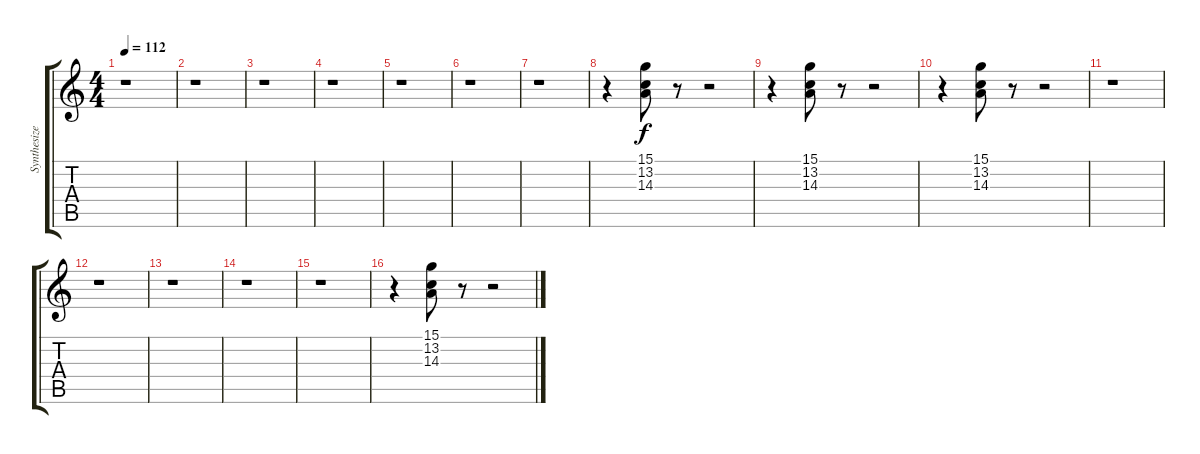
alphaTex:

\track ("Synthesizer I" "Synthesize") {instrument synthbrass1}
\staff {score tabs}
\tuning (E4 B3 G3 D3 A2 E2) {hide}
\ts (4 4)
\tempo 112
\clef g2
\ks c
r.1{dy f} |
r.1 |
r.1 |
r.1 |
r.1 |
r.1 |
r.1 |
r.4 (15.1 13.2 14.3).8 r.8 r.2 |
r.4 (15.1 13.2 14.3).8 r.8 r.2 |
r.4 (15.1 13.2 14.3).8 r.8 r.2 |
r.1 |
r.1 |
r.1 |
r.1 |
r.1 |
r.4 (15.1 13.2 14.3).8 r.8 r.2
